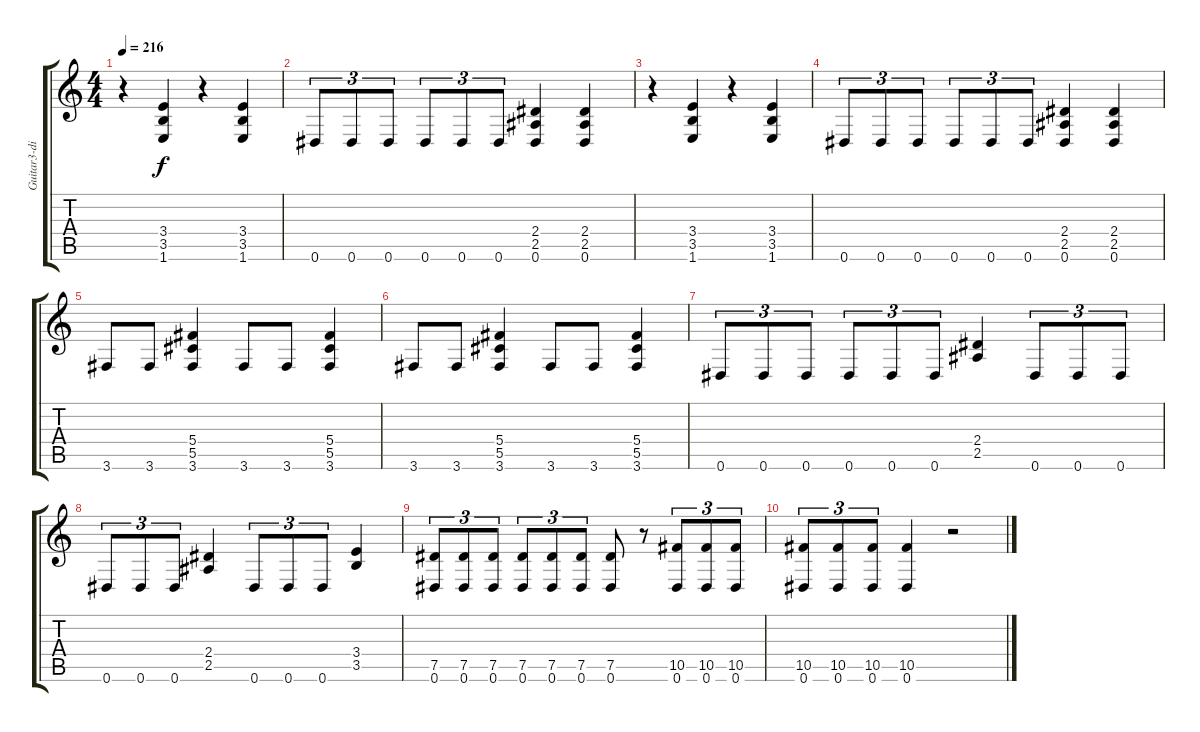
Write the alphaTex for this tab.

\track ("Guitar3-dist" "Guitar3-di") {instrument distortionguitar}
\staff {score tabs}
\tuning (Eb4 Bb3 Gb3 Db3 Ab2 Eb2) {hide}
\ts (4 4)
\tempo 216
\clef g2
\ks c
r.4{dy f} (3.4 3.5 1.6).4 r.4 (3.4 3.5 1.6).4 |
0.6.8{tu (3 2)} 0.6.8{tu (3 2)} 0.6.8{tu (3 2)} 0.6.8{tu (3 2)} 0.6.8{tu (3 2)} 0.6.8{tu (3 2)} (2.4 2.5 0.6).4 (2.4 2.5 0.6).4 |
r.4 (3.4 3.5 1.6).4 r.4 (3.4 3.5 1.6).4 |
0.6.8{tu (3 2)} 0.6.8{tu (3 2)} 0.6.8{tu (3 2)} 0.6.8{tu (3 2)} 0.6.8{tu (3 2)} 0.6.8{tu (3 2)} (2.4 2.5 0.6).4 (2.4 2.5 0.6).4 |
3.6.8 3.6.8 (5.4 5.5 3.6).4 3.6.8 3.6.8 (5.4 5.5 3.6).4 |
3.6.8 3.6.8 (5.4 5.5 3.6).4 3.6.8 3.6.8 (5.4 5.5 3.6).4 |
0.6.8{tu (3 2)} 0.6.8{tu (3 2)} 0.6.8{tu (3 2)} 0.6.8{tu (3 2)} 0.6.8{tu (3 2)} 0.6.8{tu (3 2)} (2.4 2.5).4 0.6.8{tu (3 2)} 0.6.8{tu (3 2)} 0.6.8{tu (3 2)} |
0.6.8{tu (3 2)} 0.6.8{tu (3 2)} 0.6.8{tu (3 2)} (2.4 2.5).4 0.6.8{tu (3 2)} 0.6.8{tu (3 2)} 0.6.8{tu (3 2)} (3.4 3.5).4 |
(7.5 0.6).8{tu (3 2)} (7.5 0.6).8{tu (3 2)} (7.5 0.6).8{tu (3 2)} (7.5 0.6).8{tu (3 2)} (7.5 0.6).8{tu (3 2)} (7.5 0.6).8{tu (3 2)} (7.5 0.6).8 r.8 (10.5 0.6).8{tu (3 2)} (10.5 0.6).8{tu (3 2)} (10.5 0.6).8{tu (3 2)} |
(10.5 0.6).8{tu (3 2)} (10.5 0.6).8{tu (3 2)} (10.5 0.6).8{tu (3 2)} (10.5 0.6).4 r.2
